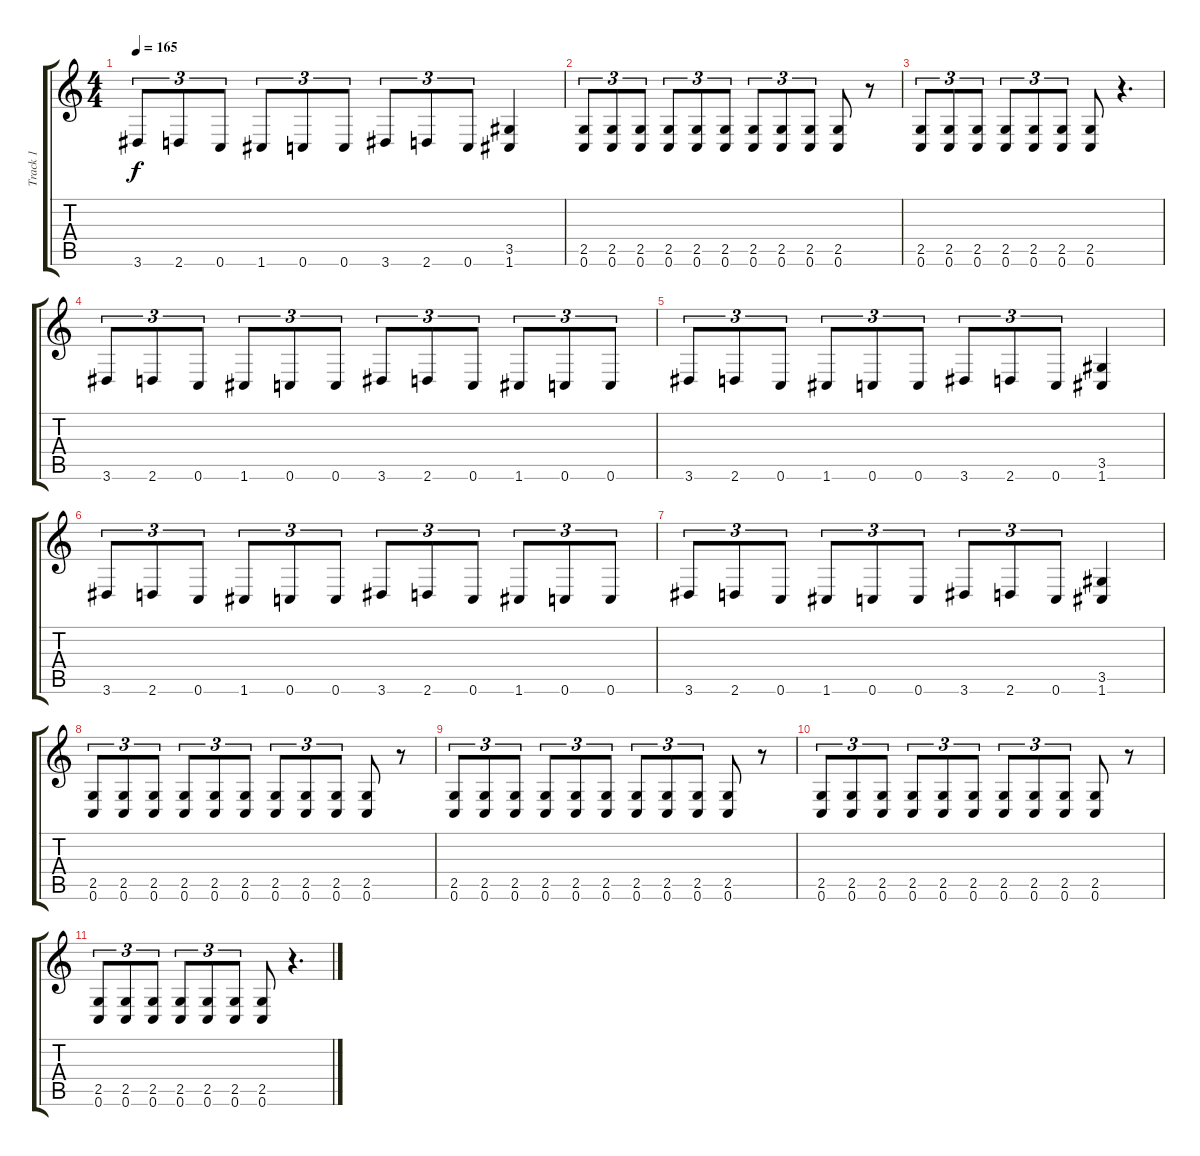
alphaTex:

\track ("Track 1" "Track 1") {instrument distortionguitar}
\staff {score tabs}
\tuning (C4 G3 Eb3 Bb2 F2 C2) {hide}
\ts (4 4)
\tempo 165
\clef g2
\ks c
3.6.8{tu (3 2) dy f} 2.6.8{tu (3 2)} 0.6.8{tu (3 2)} 1.6.8{tu (3 2)} 0.6.8{tu (3 2)} 0.6.8{tu (3 2)} 3.6.8{tu (3 2)} 2.6.8{tu (3 2)} 0.6.8{tu (3 2)} (3.5 1.6).4 |
(2.5 0.6).8{tu (3 2)} (2.5 0.6).8{tu (3 2)} (2.5 0.6).8{tu (3 2)} (2.5 0.6).8{tu (3 2)} (2.5 0.6).8{tu (3 2)} (2.5 0.6).8{tu (3 2)} (2.5 0.6).8{tu (3 2)} (2.5 0.6).8{tu (3 2)} (2.5 0.6).8{tu (3 2)} (2.5 0.6).8 r.8 |
(2.5 0.6).8{tu (3 2)} (2.5 0.6).8{tu (3 2)} (2.5 0.6).8{tu (3 2)} (2.5 0.6).8{tu (3 2)} (2.5 0.6).8{tu (3 2)} (2.5 0.6).8{tu (3 2)} (2.5 0.6).8 r.4{d} |
3.6.8{tu (3 2)} 2.6.8{tu (3 2)} 0.6.8{tu (3 2)} 1.6.8{tu (3 2)} 0.6.8{tu (3 2)} 0.6.8{tu (3 2)} 3.6.8{tu (3 2)} 2.6.8{tu (3 2)} 0.6.8{tu (3 2)} 1.6.8{tu (3 2)} 0.6.8{tu (3 2)} 0.6.8{tu (3 2)} |
3.6.8{tu (3 2)} 2.6.8{tu (3 2)} 0.6.8{tu (3 2)} 1.6.8{tu (3 2)} 0.6.8{tu (3 2)} 0.6.8{tu (3 2)} 3.6.8{tu (3 2)} 2.6.8{tu (3 2)} 0.6.8{tu (3 2)} (3.5 1.6).4 |
3.6.8{tu (3 2)} 2.6.8{tu (3 2)} 0.6.8{tu (3 2)} 1.6.8{tu (3 2)} 0.6.8{tu (3 2)} 0.6.8{tu (3 2)} 3.6.8{tu (3 2)} 2.6.8{tu (3 2)} 0.6.8{tu (3 2)} 1.6.8{tu (3 2)} 0.6.8{tu (3 2)} 0.6.8{tu (3 2)} |
3.6.8{tu (3 2)} 2.6.8{tu (3 2)} 0.6.8{tu (3 2)} 1.6.8{tu (3 2)} 0.6.8{tu (3 2)} 0.6.8{tu (3 2)} 3.6.8{tu (3 2)} 2.6.8{tu (3 2)} 0.6.8{tu (3 2)} (3.5 1.6).4 |
(2.5 0.6).8{tu (3 2)} (2.5 0.6).8{tu (3 2)} (2.5 0.6).8{tu (3 2)} (2.5 0.6).8{tu (3 2)} (2.5 0.6).8{tu (3 2)} (2.5 0.6).8{tu (3 2)} (2.5 0.6).8{tu (3 2)} (2.5 0.6).8{tu (3 2)} (2.5 0.6).8{tu (3 2)} (2.5 0.6).8 r.8 |
(2.5 0.6).8{tu (3 2)} (2.5 0.6).8{tu (3 2)} (2.5 0.6).8{tu (3 2)} (2.5 0.6).8{tu (3 2)} (2.5 0.6).8{tu (3 2)} (2.5 0.6).8{tu (3 2)} (2.5 0.6).8{tu (3 2)} (2.5 0.6).8{tu (3 2)} (2.5 0.6).8{tu (3 2)} (2.5 0.6).8 r.8 |
(2.5 0.6).8{tu (3 2)} (2.5 0.6).8{tu (3 2)} (2.5 0.6).8{tu (3 2)} (2.5 0.6).8{tu (3 2)} (2.5 0.6).8{tu (3 2)} (2.5 0.6).8{tu (3 2)} (2.5 0.6).8{tu (3 2)} (2.5 0.6).8{tu (3 2)} (2.5 0.6).8{tu (3 2)} (2.5 0.6).8 r.8 |
(2.5 0.6).8{tu (3 2)} (2.5 0.6).8{tu (3 2)} (2.5 0.6).8{tu (3 2)} (2.5 0.6).8{tu (3 2)} (2.5 0.6).8{tu (3 2)} (2.5 0.6).8{tu (3 2)} (2.5 0.6).8 r.4{d}
